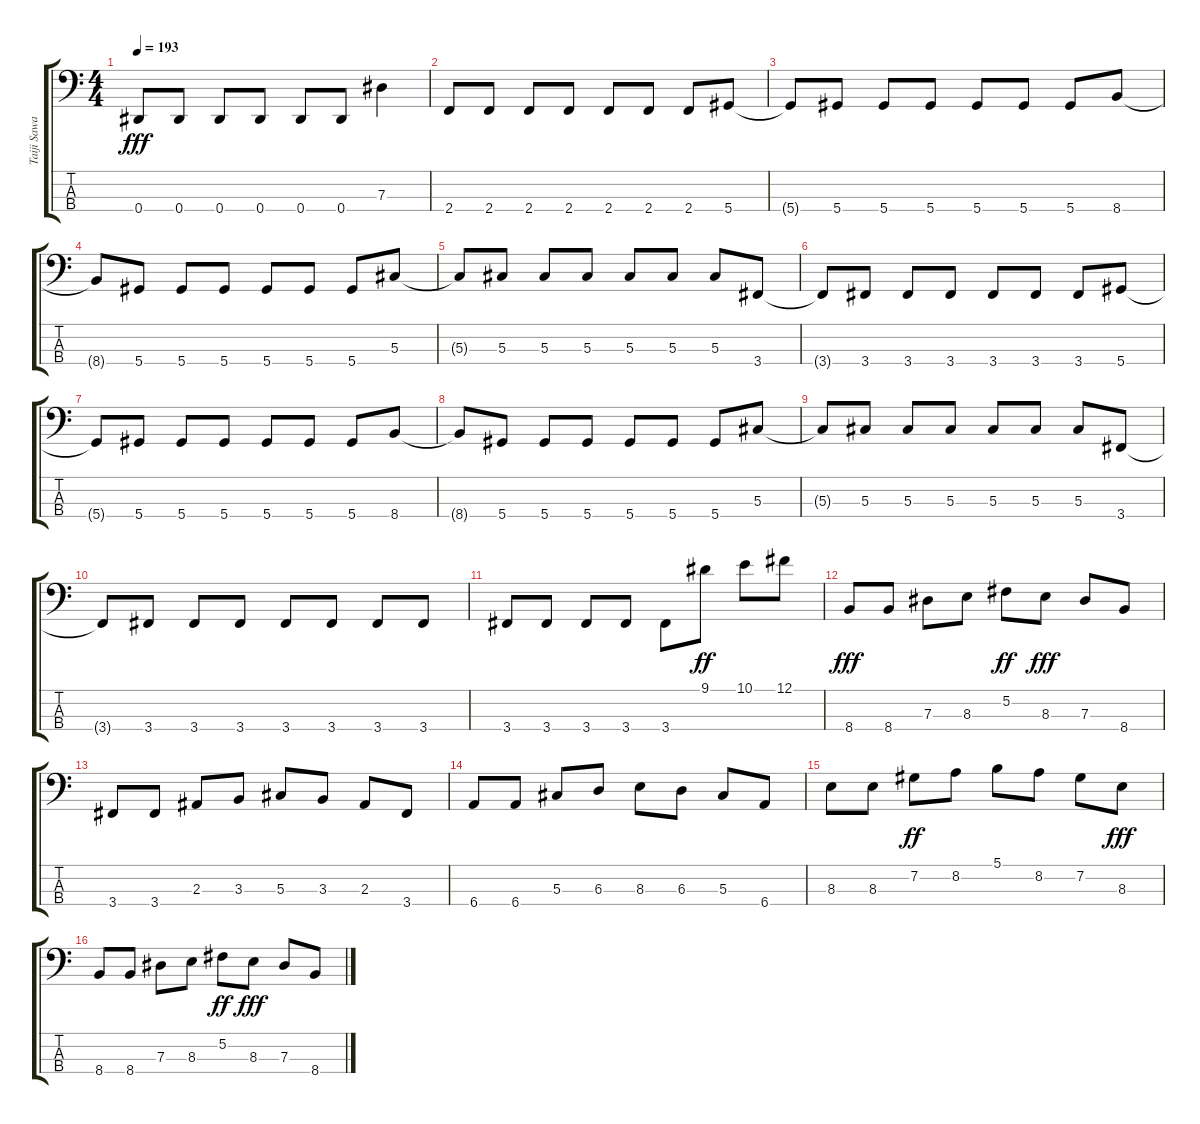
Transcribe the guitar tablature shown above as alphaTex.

\track ("Taiji Sawada (Taiji)" "Taiji Sawa") {instrument electricbasspick}
\staff {score tabs}
\tuning (Gb2 Db2 Ab1 Eb1) {hide}
\ts (4 4)
\tempo 193
\clef f4
\ks c
0.4{t}.8{dy fff} 0.4.8 0.4.8 0.4.8 0.4.8 0.4.8 7.3.4 |
2.4.8 2.4.8 2.4.8 2.4.8 2.4.8 2.4.8 2.4.8 5.4.8 |
5.4{t}.8 5.4.8 5.4.8 5.4.8 5.4.8 5.4.8 5.4.8 8.4.8 |
8.4{t}.8 5.4.8 5.4.8 5.4.8 5.4.8 5.4.8 5.4.8 5.3.8 |
5.3{t}.8 5.3.8 5.3.8 5.3.8 5.3.8 5.3.8 5.3.8 3.4.8 |
3.4{t}.8 3.4.8 3.4.8 3.4.8 3.4.8 3.4.8 3.4.8 5.4.8 |
5.4{t}.8 5.4.8 5.4.8 5.4.8 5.4.8 5.4.8 5.4.8 8.4.8 |
8.4{t}.8 5.4.8 5.4.8 5.4.8 5.4.8 5.4.8 5.4.8 5.3.8 |
5.3{t}.8 5.3.8 5.3.8 5.3.8 5.3.8 5.3.8 5.3.8 3.4.8 |
3.4{t}.8 3.4.8 3.4.8 3.4.8 3.4.8 3.4.8 3.4.8 3.4.8 |
3.4.8 3.4.8 3.4.8 3.4.8 3.4.8 9.1.8{dy ff} 10.1.8 12.1.8 |
8.4.8{dy fff} 8.4.8 7.3.8 8.3.8 5.2.8{dy ff} 8.3.8{dy fff} 7.3.8 8.4.8 |
3.4.8 3.4.8 2.3.8 3.3.8 5.3.8 3.3.8 2.3.8 3.4.8 |
6.4.8 6.4.8 5.3.8 6.3.8 8.3.8 6.3.8 5.3.8 6.4.8 |
8.3.8 8.3.8 7.2.8{dy ff} 8.2.8 5.1.8 8.2.8 7.2.8 8.3.8{dy fff} |
8.4.8 8.4.8 7.3.8 8.3.8 5.2.8{dy ff} 8.3.8{dy fff} 7.3.8 8.4.8
